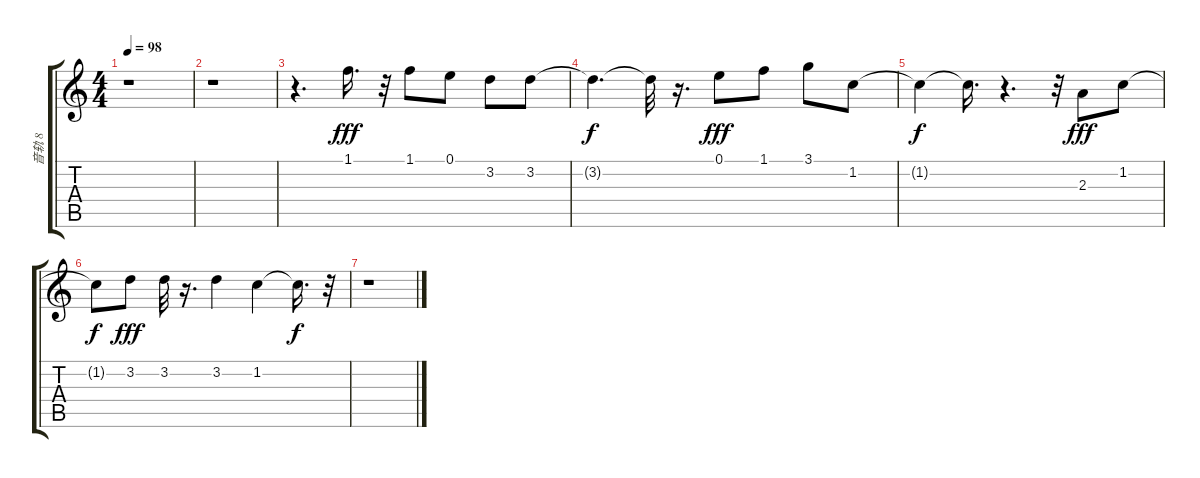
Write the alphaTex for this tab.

\track ("音轨 8" "音轨 8") {instrument acousticguitarnylon}
\staff {score tabs}
\tuning (E4 B3 G3 D3 A2 E2) {hide}
\ts (4 4)
\tempo 98
\clef g2
\ks c
r.1{dy f} |
r.1 |
r.4{d} 1.1.16{d dy fff} r.32 1.1.8 0.1.8 3.2.8 3.2.8 |
3.2{t}.4{d dy f} 3.2{t}.32 r.16{d} 0.1.8{dy fff} 1.1.8 3.1.8 1.2.8 |
1.2{t}.4{dy f} 1.2{t}.16{d} r.4{d} r.32 2.3.8{dy fff} 1.2.8 |
1.2{t}.8{dy f} 3.2.8{dy fff} 3.2.32 r.16{d} 3.2.4 1.2.4 1.2{t}.16{d dy f} r.32 |
r.1
